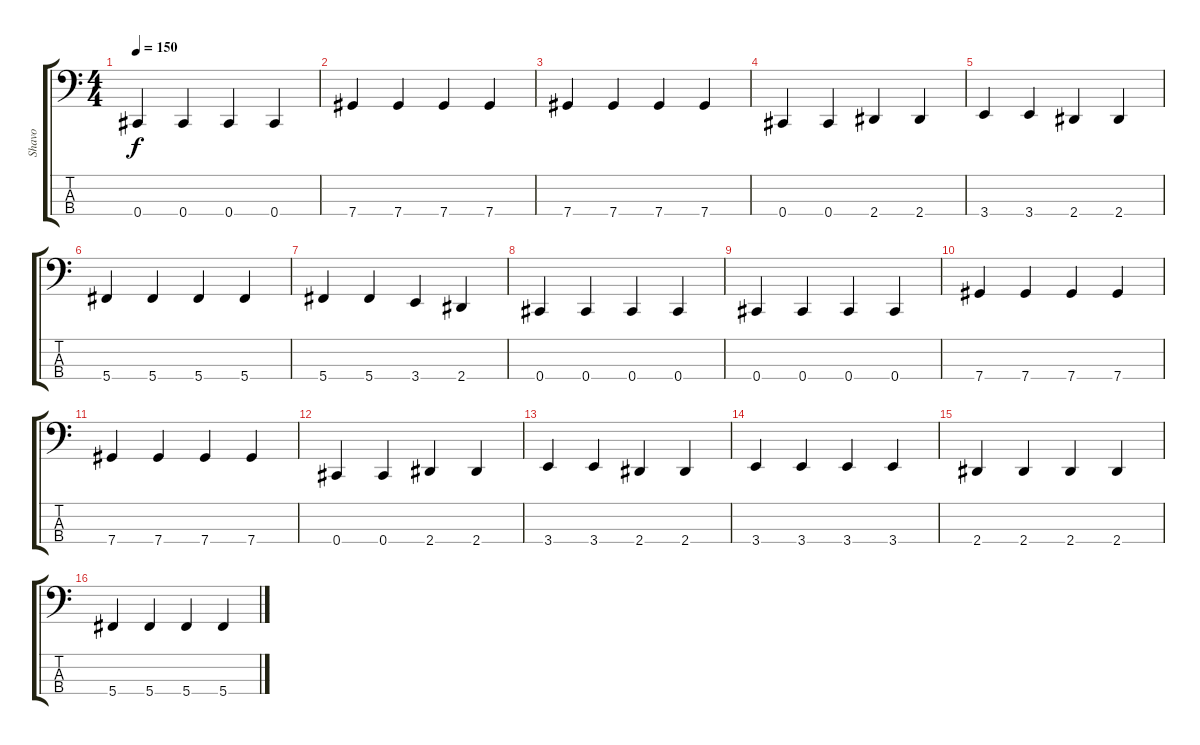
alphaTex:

\track ("Shavo" "Shavo") {instrument electricbassfinger}
\staff {score tabs}
\tuning (Gb2 Db2 Ab1 Db1) {hide}
\ts (4 4)
\tempo 150
\clef f4
\ks c
0.4.4{dy f} 0.4.4 0.4.4 0.4.4 |
7.4.4 7.4.4 7.4.4 7.4.4 |
7.4.4 7.4.4 7.4.4 7.4.4 |
0.4.4 0.4.4 2.4.4 2.4.4 |
3.4.4 3.4.4 2.4.4 2.4.4 |
5.4.4 5.4.4 5.4.4 5.4.4 |
5.4.4 5.4.4 3.4.4 2.4.4 |
0.4.4 0.4.4 0.4.4 0.4.4 |
0.4.4 0.4.4 0.4.4 0.4.4 |
7.4.4 7.4.4 7.4.4 7.4.4 |
7.4.4 7.4.4 7.4.4 7.4.4 |
0.4.4 0.4.4 2.4.4 2.4.4 |
3.4.4 3.4.4 2.4.4 2.4.4 |
3.4.4 3.4.4 3.4.4 3.4.4 |
2.4.4 2.4.4 2.4.4 2.4.4 |
5.4.4 5.4.4 5.4.4 5.4.4
